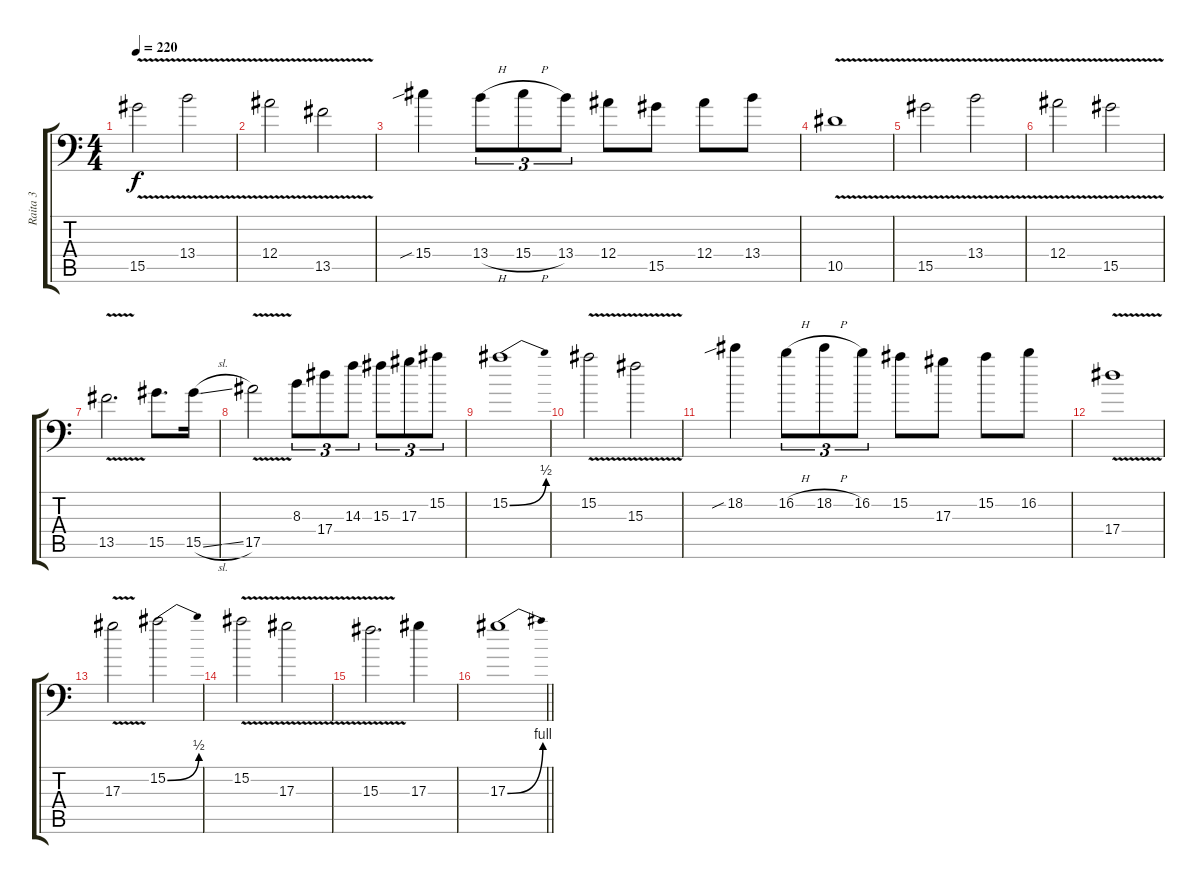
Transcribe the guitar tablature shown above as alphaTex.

\track ("Raita 3" "Raita 3") {instrument distortionguitar}
\staff {score tabs}
\tuning (C4 G3 Eb3 Bb2 F2 Bb1) {hide}
\ts (4 4)
\section ("" "")
\tempo 220
\clef f4
\ks c
15.5{v}.2{dy f} 13.4{v}.2 |
12.4{v}.2 13.5{v}.2 |
15.4{sib}.4 13.4{h}.8{tu (3 2)} 15.4{h}.8{tu (3 2)} 13.4.8{tu (3 2)} 12.4.8 15.5.8 12.4.8 13.4.8 |
10.5{v}.1 |
15.5{v}.2 13.4{v}.2 |
12.4{v}.2 15.5{v}.2 |
13.5{v}.2{d} 15.5.8{d} 15.5{sl}.16 |
17.5{v}.2 8.3.8{tu (3 2)} 17.4.8{tu (3 2)} 14.3.8{tu (3 2)} 15.3.8{tu (3 2)} 17.3.8{tu (3 2)} 15.2.8{tu (3 2)} |
15.2{be (bend 0 0 60 2)}.1 |
15.2{v}.2 15.3{v}.2 |
18.2{sib}.4 16.2{h}.8{tu (3 2)} 18.2{h}.8{tu (3 2)} 16.2.8{tu (3 2)} 15.2.8 17.3.8 15.2.8 16.2.8 |
17.4{v}.1 |
17.3{v}.2 15.2{be (bend 0 0 60 2)}.2 |
15.2{v}.2 17.3{v}.2 |
15.3{v}.2{d} 17.3.4 |
\barLineRight lightlight
17.3{be (bend 0 0 60 4)}.1
